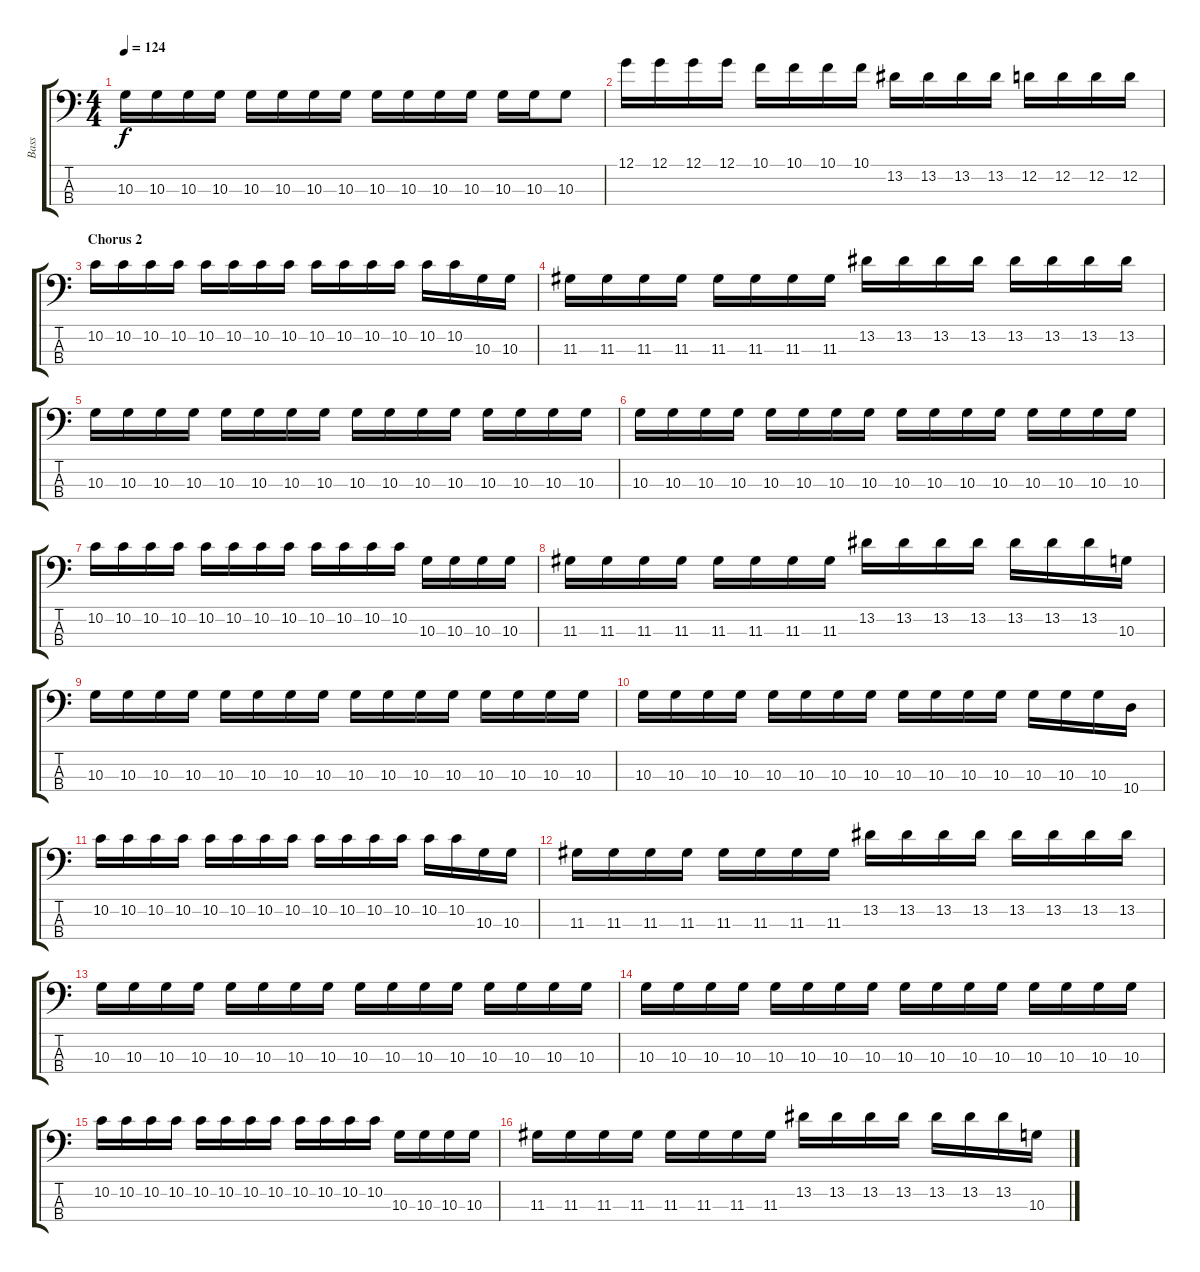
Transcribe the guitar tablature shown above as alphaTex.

\track ("Bass" "Bass") {instrument electricbassfinger}
\staff {score tabs}
\tuning (G2 D2 A1 E1) {hide}
\ts (4 4)
\tempo 124
\clef f4
\ks c
10.3.16{dy f} 10.3.16 10.3.16 10.3.16 10.3.16 10.3.16 10.3.16 10.3.16 10.3.16 10.3.16 10.3.16 10.3.16 10.3.16 10.3.16 10.3.8 |
12.1.16 12.1.16 12.1.16 12.1.16 10.1.16 10.1.16 10.1.16 10.1.16 13.2.16 13.2.16 13.2.16 13.2.16 12.2.16 12.2.16 12.2.16 12.2.16 |
\section ("" "Chorus 2")
10.2.16 10.2.16 10.2.16 10.2.16 10.2.16 10.2.16 10.2.16 10.2.16 10.2.16 10.2.16 10.2.16 10.2.16 10.2.16 10.2.16 10.3.16 10.3.16 |
11.3.16 11.3.16 11.3.16 11.3.16 11.3.16 11.3.16 11.3.16 11.3.16 13.2.16 13.2.16 13.2.16 13.2.16 13.2.16 13.2.16 13.2.16 13.2.16 |
10.3.16 10.3.16 10.3.16 10.3.16 10.3.16 10.3.16 10.3.16 10.3.16 10.3.16 10.3.16 10.3.16 10.3.16 10.3.16 10.3.16 10.3.16 10.3.16 |
10.3.16 10.3.16 10.3.16 10.3.16 10.3.16 10.3.16 10.3.16 10.3.16 10.3.16 10.3.16 10.3.16 10.3.16 10.3.16 10.3.16 10.3.16 10.3.16 |
10.2.16 10.2.16 10.2.16 10.2.16 10.2.16 10.2.16 10.2.16 10.2.16 10.2.16 10.2.16 10.2.16 10.2.16 10.3.16 10.3.16 10.3.16 10.3.16 |
11.3.16 11.3.16 11.3.16 11.3.16 11.3.16 11.3.16 11.3.16 11.3.16 13.2.16 13.2.16 13.2.16 13.2.16 13.2.16 13.2.16 13.2.16 10.3.16 |
10.3.16 10.3.16 10.3.16 10.3.16 10.3.16 10.3.16 10.3.16 10.3.16 10.3.16 10.3.16 10.3.16 10.3.16 10.3.16 10.3.16 10.3.16 10.3.16 |
10.3.16 10.3.16 10.3.16 10.3.16 10.3.16 10.3.16 10.3.16 10.3.16 10.3.16 10.3.16 10.3.16 10.3.16 10.3.16 10.3.16 10.3.16 10.4.16 |
10.2.16 10.2.16 10.2.16 10.2.16 10.2.16 10.2.16 10.2.16 10.2.16 10.2.16 10.2.16 10.2.16 10.2.16 10.2.16 10.2.16 10.3.16 10.3.16 |
11.3.16 11.3.16 11.3.16 11.3.16 11.3.16 11.3.16 11.3.16 11.3.16 13.2.16 13.2.16 13.2.16 13.2.16 13.2.16 13.2.16 13.2.16 13.2.16 |
10.3.16 10.3.16 10.3.16 10.3.16 10.3.16 10.3.16 10.3.16 10.3.16 10.3.16 10.3.16 10.3.16 10.3.16 10.3.16 10.3.16 10.3.16 10.3.16 |
10.3.16 10.3.16 10.3.16 10.3.16 10.3.16 10.3.16 10.3.16 10.3.16 10.3.16 10.3.16 10.3.16 10.3.16 10.3.16 10.3.16 10.3.16 10.3.16 |
10.2.16 10.2.16 10.2.16 10.2.16 10.2.16 10.2.16 10.2.16 10.2.16 10.2.16 10.2.16 10.2.16 10.2.16 10.3.16 10.3.16 10.3.16 10.3.16 |
11.3.16 11.3.16 11.3.16 11.3.16 11.3.16 11.3.16 11.3.16 11.3.16 13.2.16 13.2.16 13.2.16 13.2.16 13.2.16 13.2.16 13.2.16 10.3.16
